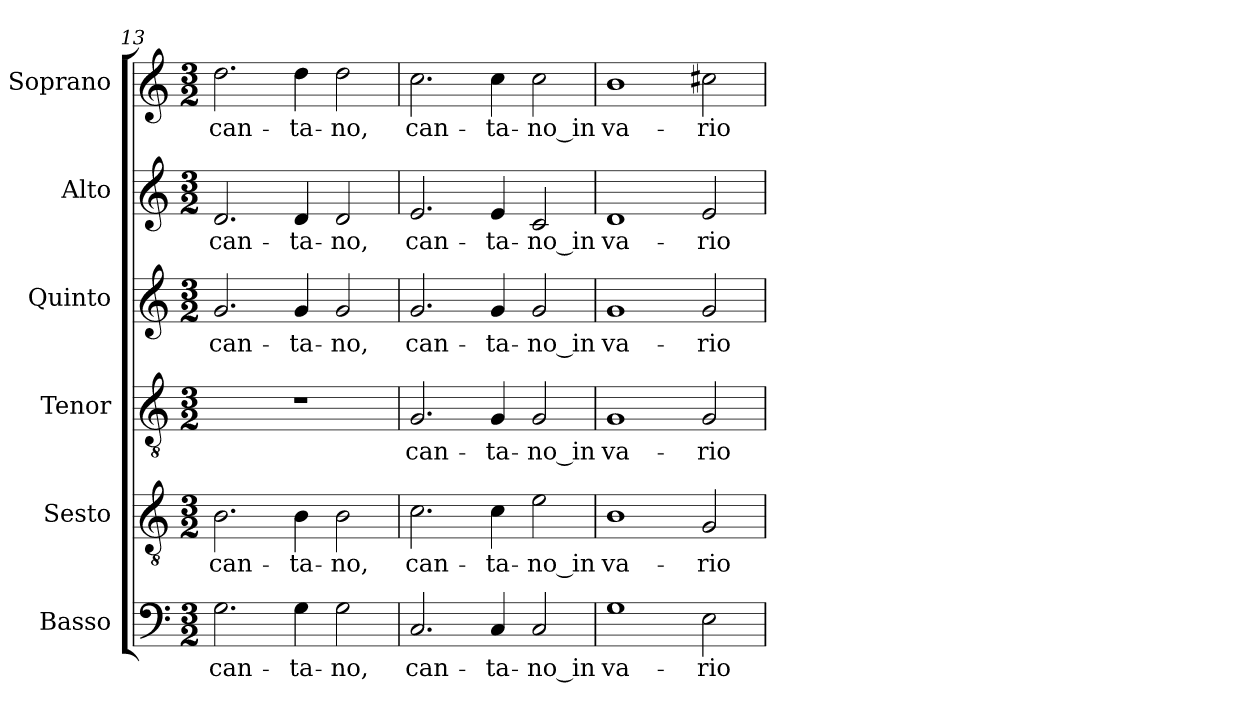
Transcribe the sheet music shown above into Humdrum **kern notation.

**kern	**text	**kern	**text	**kern	**text	**kern	**text	**kern	**text	**kern	**text
*part6	*part6	*part5	*part5	*part4	*part4	*part3	*part3	*part2	*part2	*part1	*part1
*staff6	*staff6	*staff5	*staff5	*staff4	*staff4	*staff3	*staff3	*staff2	*staff2	*staff1	*staff1
*I"Basso	*	*I"Sesto	*	*I"Tenor	*	*I"Quinto	*	*I"Alto	*	*I"Soprano	*
*	*	*I'T.	*	*I'T.	*	*	*	*I'A.	*	*I'Sop.	*
*clefF4	*	*clefGv2	*	*clefGv2	*	*clefG2	*	*clefG2	*	*clefG2	*
*	*	*ITrd7c12	*	*ITrd7c12	*	*	*	*	*	*	*
*k[]	*	*k[]	*	*k[]	*	*k[]	*	*k[]	*	*k[]	*
*C:	*	*C:	*	*C:	*	*C:	*	*C:	*	*C:	*
*M3/2	*	*M3/2	*	*M3/2	*	*M3/2	*	*M3/2	*	*M3/2	*
=13	=13	=13	=13	=13	=13	=13	=13	=13	=13	=13	=13
!	!LO:LY:b:color=#000000	!	!	!	!	!	!	!	!	!	!
!	!	!	!LO:LY:b:color=#000000	!LO:N:vis=1	!	!	!	!	!	!	!
!	!	!	!	!	!	!	!LO:LY:b:color=#000000	!	!	!	!
!	!	!	!	!	!	!	!	!	!LO:LY:b:color=#000000	!	!
!	!	!	!	!	!	!	!	!	!	!	!LO:LY:b:color=#000000
2.Gi\	can-	2.BBi\	can-	1.r	.	2.gi/	can-	2.di/	can-	2.ddi\	can-
!	!LO:LY:b:color=#000000	!	!	!	!	!	!	!	!	!	!
!	!	!	!LO:LY:b:color=#000000	!	!	!	!	!	!	!	!
!	!	!	!	!	!	!	!LO:LY:b:color=#000000	!	!	!	!
!	!	!	!	!	!	!	!	!	!LO:LY:b:color=#000000	!	!
!	!	!	!	!	!	!	!	!	!	!	!LO:LY:b:color=#000000
4Gi\	-ta-	4BBi\	-ta-	.	.	4gi/	-ta-	4di/	-ta-	4ddi\	-ta-
!	!LO:LY:b:color=#000000	!	!	!	!	!	!	!	!	!	!
!	!	!	!LO:LY:b:color=#000000	!	!	!	!	!	!	!	!
!	!	!	!	!	!	!	!LO:LY:b:color=#000000	!	!	!	!
!	!	!	!	!	!	!	!	!	!LO:LY:b:color=#000000	!	!
!	!	!	!	!	!	!	!	!	!	!	!LO:LY:b:color=#000000
2Gi\	-no,	2BBi\	-no,	.	.	2gi/	-no,	2di/	-no,	2ddi\	-no,
=14	=14	=14	=14	=14	=14	=14	=14	=14	=14	=14	=14
!	!LO:LY:b:color=#000000	!	!	!	!	!	!	!	!	!	!
!	!	!	!LO:LY:b:color=#000000	!	!	!	!	!	!	!	!
!	!	!	!	!	!LO:LY:b:color=#000000	!	!	!	!	!	!
!	!	!	!	!	!	!	!LO:LY:b:color=#000000	!	!	!	!
!	!	!	!	!	!	!	!	!	!LO:LY:b:color=#000000	!	!
!	!	!	!	!	!	!	!	!	!	!	!LO:LY:b:color=#000000
2.Ci/	can-	2.Ci\	can-	2.GGi/	can-	2.gi/	can-	2.ei/	can-	2.cci\	can-
!	!LO:LY:b:color=#000000	!	!	!	!	!	!	!	!	!	!
!	!	!	!LO:LY:b:color=#000000	!	!	!	!	!	!	!	!
!	!	!	!	!	!LO:LY:b:color=#000000	!	!	!	!	!	!
!	!	!	!	!	!	!	!LO:LY:b:color=#000000	!	!	!	!
!	!	!	!	!	!	!	!	!	!LO:LY:b:color=#000000	!	!
!	!	!	!	!	!	!	!	!	!	!	!LO:LY:b:color=#000000
4Ci/	-ta-	4Ci\	-ta-	4GGi/	-ta-	4gi/	-ta-	4ei/	-ta-	4cci\	-ta-
!	!LO:LY:b:color=#000000	!	!	!	!	!	!	!	!	!	!
!	!	!	!LO:LY:b:color=#000000	!	!	!	!	!	!	!	!
!	!	!	!	!	!LO:LY:b:color=#000000	!	!	!	!	!	!
!	!	!	!	!	!	!	!LO:LY:b:color=#000000	!	!	!	!
!	!	!	!	!	!	!	!	!	!LO:LY:b:color=#000000	!	!
!	!	!	!	!	!	!	!	!	!	!	!LO:LY:b:color=#000000
2Ci/	-no_in	2Ei\	-no_in	2GGi/	-no_in	2gi/	-no_in	2ci/	-no_in	2cci\	-no_in
=15	=15	=15	=15	=15	=15	=15	=15	=15	=15	=15	=15
!	!LO:LY:b:color=#000000	!	!	!	!	!	!	!	!	!	!
!	!	!	!LO:LY:b:color=#000000	!	!	!	!	!	!	!	!
!	!	!	!	!	!LO:LY:b:color=#000000	!	!	!	!	!	!
!	!	!	!	!	!	!	!LO:LY:b:color=#000000	!	!	!	!
!	!	!	!	!	!	!	!	!	!LO:LY:b:color=#000000	!	!
!	!	!	!	!	!	!	!	!	!	!	!LO:LY:b:color=#000000
1Gi	va-	1BBi	va-	1GGi	va-	1gi	va-	1di	va-	1bi	va-
!	!LO:LY:b:color=#000000	!	!	!	!	!	!	!	!	!	!
!	!	!	!LO:LY:b:color=#000000	!	!	!	!	!	!	!	!
!	!	!	!	!	!LO:LY:b:color=#000000	!	!	!	!	!	!
!	!	!	!	!	!	!	!LO:LY:b:color=#000000	!	!	!	!
!	!	!	!	!	!	!	!	!	!LO:LY:b:color=#000000	!	!
!	!	!	!	!	!	!	!	!	!	!	!LO:LY:b:color=#000000
2Ei\	-rio	2GGi/	-rio	2GGi/	-rio	2gi/	-rio	2ei/	-rio	2cc#Xi\	-rio
=	=	=	=	=	=	=	=	=	=	=	=
*-	*-	*-	*-	*-	*-	*-	*-	*-	*-	*-	*-
